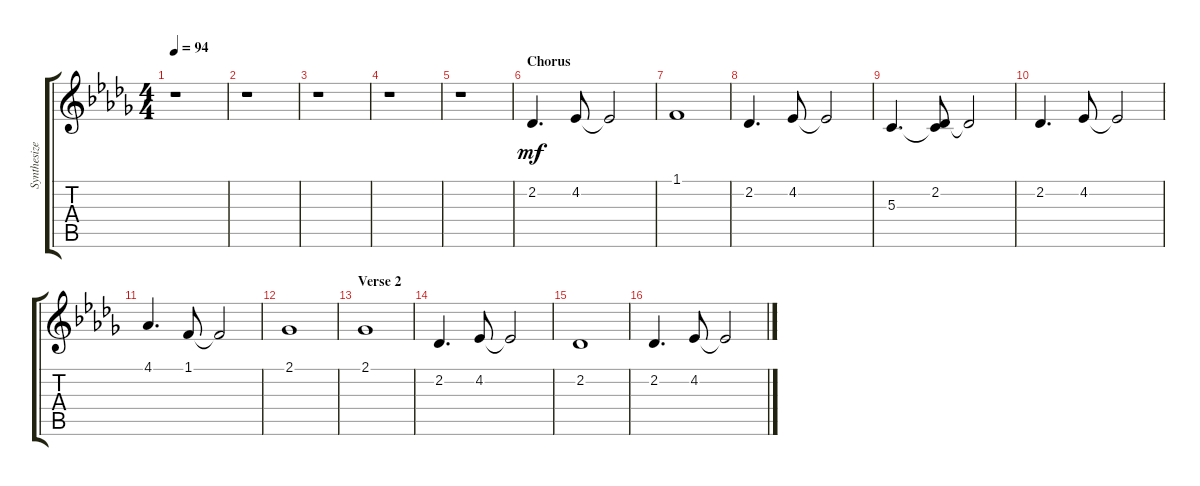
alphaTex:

\track ("Synthesizer" "Synthesize") {instrument pad1newage}
\staff {score tabs}
\tuning (E4 B3 G3 D3 A2 E2) {hide}
\ts (4 4)
\tempo 94
\clef g2
\ks bbminor
r.1{dy mf} |
r.1 |
r.1 |
r.1 |
r.1 |
\section ("" "Chorus")
2.2.4{d} 4.2.8 4.2{t}.2 |
1.1.1 |
2.2.4{d} 4.2.8 4.2{t}.2 |
5.3.4{d} (2.2 5.3{t}).8 2.2{t}.2 |
2.2.4{d} 4.2.8 4.2{t}.2 |
4.1.4{d} 1.1.8 1.1{t}.2 |
2.1.1 |
\section ("" "Verse 2")
2.1.1 |
2.2.4{d} 4.2.8 4.2{t}.2 |
2.2.1 |
2.2.4{d} 4.2.8 4.2{t}.2
